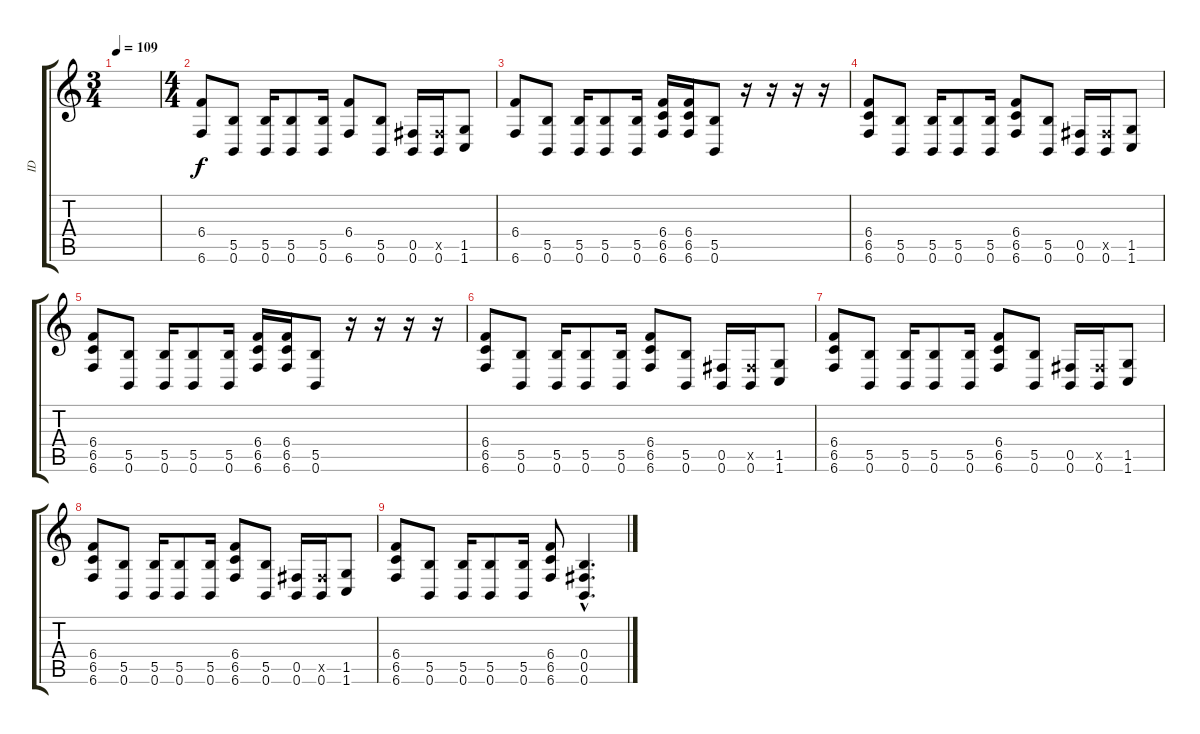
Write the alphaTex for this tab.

\track ("ID" "ID") {instrument overdrivenguitar}
\staff {score tabs}
\tuning (Db4 Ab3 E3 B2 Gb2 B1) {hide}
\ts (3 4)
\tempo 109
\clef g2
\ks c
|
\ts (4 4)
(6.4 6.6).8 (5.5 0.6).8 (5.5 0.6).16 (5.5 0.6).8 (5.5 0.6).16 (6.4 6.6).8 (5.5 0.6).8 (0.5 0.6).16 (0.5{x} 0.6).16 (1.5 1.6).8 |
(6.4 6.6).8 (5.5 0.6).8 (5.5 0.6).16 (5.5 0.6).8 (5.5 0.6).16 (6.4 6.5 6.6).16 (6.4 6.5 6.6).16 (5.5 0.6).8 r.16 r.16 r.16 r.16 |
(6.4 6.5 6.6).8 (5.5 0.6).8 (5.5 0.6).16 (5.5 0.6).8 (5.5 0.6).16 (6.4 6.5 6.6).8 (5.5 0.6).8 (0.5 0.6).16 (0.5{x} 0.6).16 (1.5 1.6).8 |
(6.4 6.5 6.6).8 (5.5 0.6).8 (5.5 0.6).16 (5.5 0.6).8 (5.5 0.6).16 (6.4 6.5 6.6).16 (6.4 6.5 6.6).16 (5.5 0.6).8 r.16 r.16 r.16 r.16 |
(6.4 6.5 6.6).8 (5.5 0.6).8 (5.5 0.6).16 (5.5 0.6).8 (5.5 0.6).16 (6.4 6.5 6.6).8 (5.5 0.6).8 (0.5 0.6).16 (0.5{x} 0.6).16 (1.5 1.6).8 |
(6.4 6.5 6.6).8 (5.5 0.6).8 (5.5 0.6).16 (5.5 0.6).8 (5.5 0.6).16 (6.4 6.5 6.6).8 (5.5 0.6).8 (0.5 0.6).16 (0.5{x} 0.6).16 (1.5 1.6).8 |
(6.4 6.5 6.6).8 (5.5 0.6).8 (5.5 0.6).16 (5.5 0.6).8 (5.5 0.6).16 (6.4 6.5 6.6).8 (5.5 0.6).8 (0.5 0.6).16 (0.5{x} 0.6).16 (1.5 1.6).8 |
(6.4 6.5 6.6).8 (5.5 0.6).8 (5.5 0.6).16 (5.5 0.6).8 (5.5 0.6).16 (6.4 6.5 6.6).8 (0.4{hac} 0.5{hac} 0.6{hac}).4{d}
